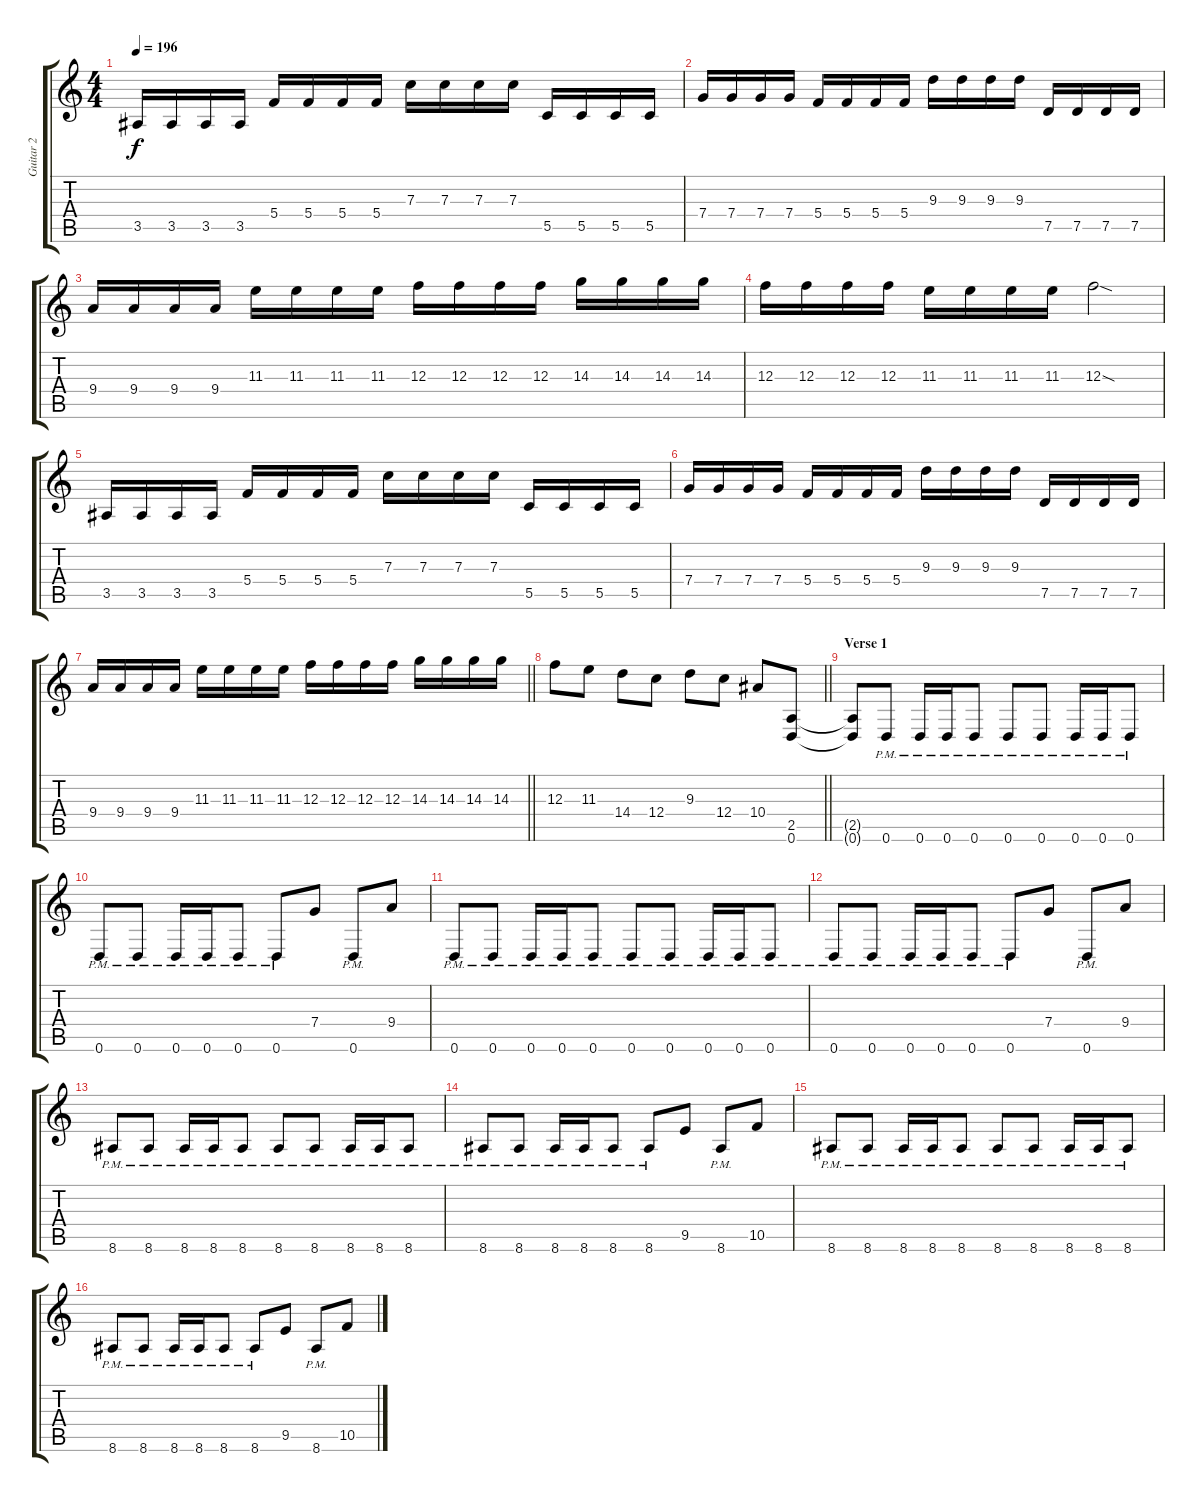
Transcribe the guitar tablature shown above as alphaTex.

\track ("Guitar 2" "Guitar 2") {instrument distortionguitar}
\staff {score tabs}
\tuning (D4 A3 F3 C3 G2 D2) {hide}
\ts (4 4)
\tempo 196
\clef g2
\ks c
3.5.16{dy f} 3.5.16 3.5.16 3.5.16 5.4.16 5.4.16 5.4.16 5.4.16 7.3.16 7.3.16 7.3.16 7.3.16 5.5.16 5.5.16 5.5.16 5.5.16 |
7.4.16 7.4.16 7.4.16 7.4.16 5.4.16 5.4.16 5.4.16 5.4.16 9.3.16 9.3.16 9.3.16 9.3.16 7.5.16 7.5.16 7.5.16 7.5.16 |
9.4.16 9.4.16 9.4.16 9.4.16 11.3.16 11.3.16 11.3.16 11.3.16 12.3.16 12.3.16 12.3.16 12.3.16 14.3.16 14.3.16 14.3.16 14.3.16 |
12.3.16 12.3.16 12.3.16 12.3.16 11.3.16 11.3.16 11.3.16 11.3.16 12.3{sod}.2 |
3.5.16 3.5.16 3.5.16 3.5.16 5.4.16 5.4.16 5.4.16 5.4.16 7.3.16 7.3.16 7.3.16 7.3.16 5.5.16 5.5.16 5.5.16 5.5.16 |
7.4.16 7.4.16 7.4.16 7.4.16 5.4.16 5.4.16 5.4.16 5.4.16 9.3.16 9.3.16 9.3.16 9.3.16 7.5.16 7.5.16 7.5.16 7.5.16 |
\barLineRight lightlight
9.4.16 9.4.16 9.4.16 9.4.16 11.3.16 11.3.16 11.3.16 11.3.16 12.3.16 12.3.16 12.3.16 12.3.16 14.3.16 14.3.16 14.3.16 14.3.16 |
\section ("" "")
\barLineRight lightlight
12.3.8 11.3.8 14.4.8 12.4.8 9.3.8 12.4.8 10.4.8 (2.5 0.6).8{balance 0} |
\section ("" "Verse 1")
(2.5{t} 0.6{t}).8 0.6{pm}.8 0.6{pm}.16 0.6{pm}.16 0.6{pm}.8 0.6{pm}.8 0.6{pm}.8 0.6{pm}.16 0.6{pm}.16 0.6{pm}.8 |
0.6{pm}.8 0.6{pm}.8 0.6{pm}.16 0.6{pm}.16 0.6{pm}.8 0.6{pm}.8 7.4.8 0.6{pm}.8 9.4.8 |
0.6{pm}.8 0.6{pm}.8 0.6{pm}.16 0.6{pm}.16 0.6{pm}.8 0.6{pm}.8 0.6{pm}.8 0.6{pm}.16 0.6{pm}.16 0.6{pm}.8 |
0.6{pm}.8 0.6{pm}.8 0.6{pm}.16 0.6{pm}.16 0.6{pm}.8 0.6{pm}.8 7.4.8 0.6{pm}.8 9.4.8 |
8.6{pm}.8 8.6{pm}.8 8.6{pm}.16 8.6{pm}.16 8.6{pm}.8 8.6{pm}.8 8.6{pm}.8 8.6{pm}.16 8.6{pm}.16 8.6{pm}.8 |
8.6{pm}.8 8.6{pm}.8 8.6{pm}.16 8.6{pm}.16 8.6{pm}.8 8.6{pm}.8 9.5.8 8.6{pm}.8 10.5.8 |
8.6{pm}.8 8.6{pm}.8 8.6{pm}.16 8.6{pm}.16 8.6{pm}.8 8.6{pm}.8 8.6{pm}.8 8.6{pm}.16 8.6{pm}.16 8.6{pm}.8 |
8.6{pm}.8 8.6{pm}.8 8.6{pm}.16 8.6{pm}.16 8.6{pm}.8 8.6{pm}.8 9.5.8 8.6{pm}.8 10.5.8
